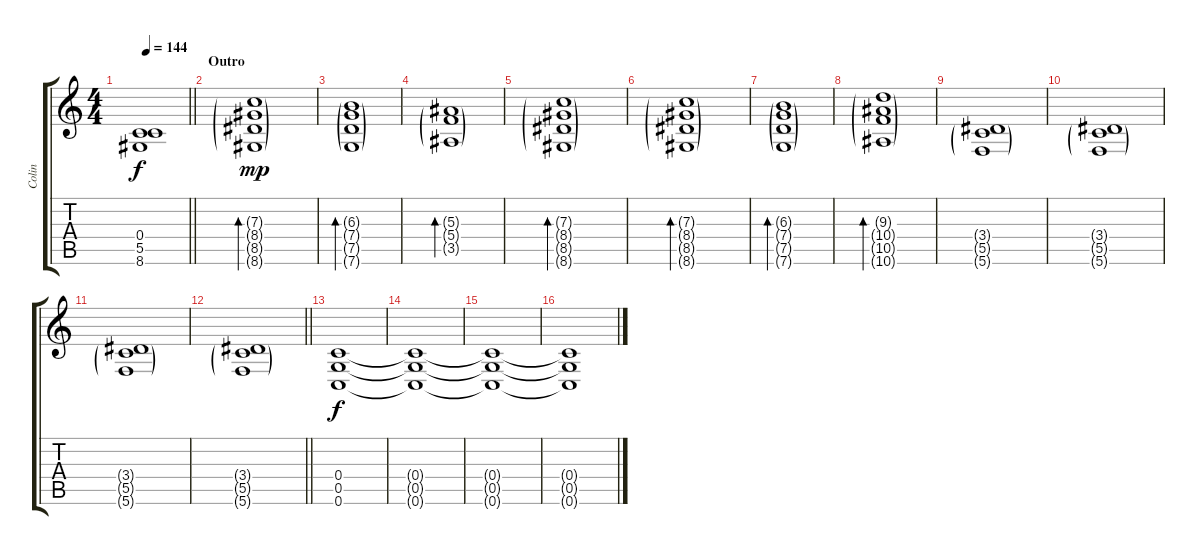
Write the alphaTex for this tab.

\track ("Colin" "Colin") {instrument overdrivenguitar}
\staff {score tabs}
\tuning (D4 A3 F3 C3 G2 C2) {hide}
\ts (4 4)
\tempo 144
\clef g2
\barLineRight lightlight
\ks c
(0.4{t} 5.5{t} 8.6{t}).1{dy f} |
\section ("" "Outro")
(7.3{g} 8.4{g} 8.5{g} 8.6{g}).1{bd 240 dy mp} |
(6.3{g} 7.4{g} 7.5{g} 7.6{g}).1{bd 240} |
(5.3{g} 5.4{g} 3.5{g}).1{bd 480} |
(7.3{g} 8.4{g} 8.5{g} 8.6{g}).1{bd 240} |
(7.3{g} 8.4{g} 8.5{g} 8.6{g}).1{bd 240} |
(6.3{g} 7.4{g} 7.5{g} 7.6{g}).1{bd 240} |
(9.3{g} 10.4{g} 10.5{g} 10.6{g}).1{bd 240} |
(3.4{g} 5.5{g} 5.6{g}).1 |
(3.4{g} 5.5{g} 5.6{g}).1 |
(3.4{g} 5.5{g} 5.6{g}).1 |
\barLineRight lightlight
(3.4{g} 5.5{g} 5.6{g}).1 |
(0.4 0.5 0.6).1{dy f instrument overdrivenguitar} |
(0.4{t} 0.5{t} 0.6{t}).1 |
(0.4{t} 0.5{t} 0.6{t}).1 |
(0.4{t} 0.5{t} 0.6{t}).1
